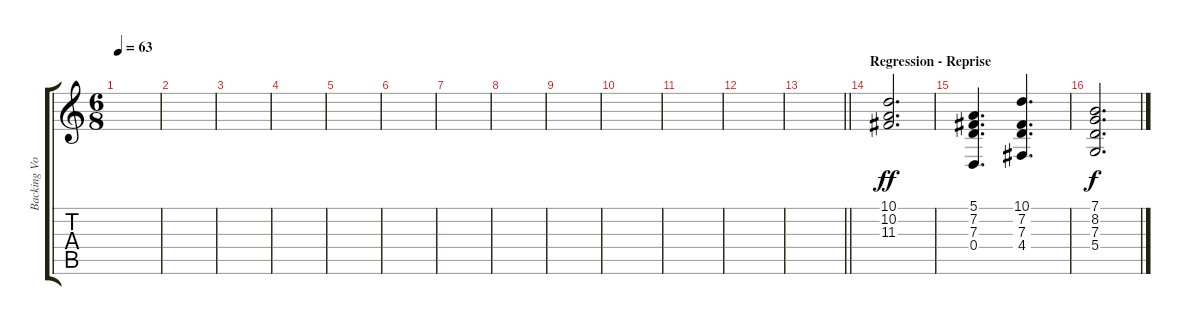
\track ("Backing Vocals" "Backing Vo") {instrument choiraahs}
\staff {score tabs}
\tuning (E4 B3 G3 D3 A2 E2) {hide}
\ts (6 8)
\tempo 63
\clef g2
\ks c
|
|
|
|
|
|
|
|
|
|
|
|
\barLineRight lightlight
|
\section ("" "Regression - Reprise")
(10.1 10.2 11.3).2{d dy ff volume 12} |
(5.1 7.2 7.3 0.4).4{d} (10.1 7.2 7.3 4.4).4{d} |
(7.1 8.2 7.3 5.4).2{d dy f}
